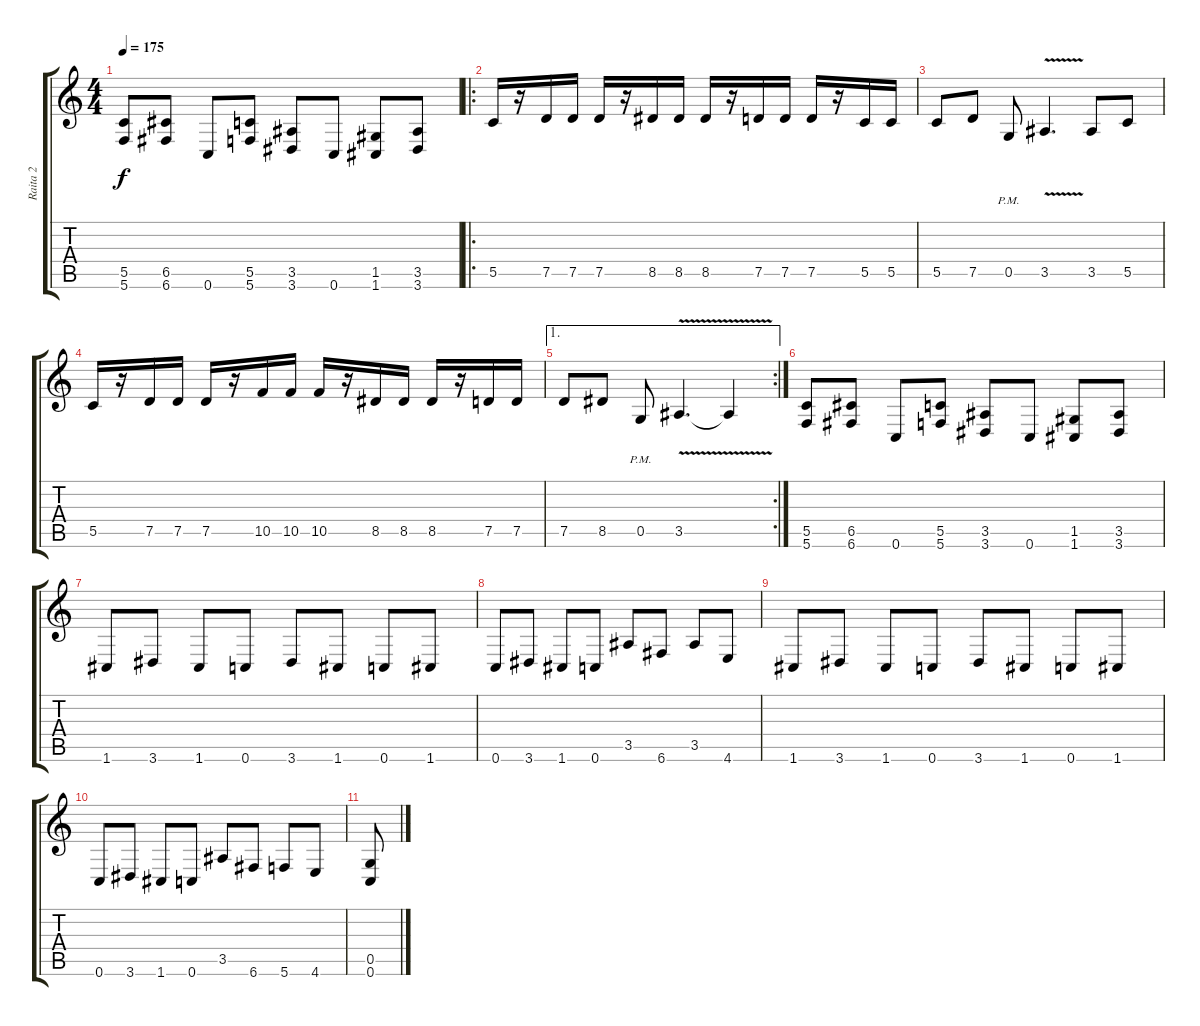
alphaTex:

\track ("Raita 2" "Raita 2") {instrument distortionguitar}
\staff {score tabs}
\tuning (D4 A3 F3 C3 G2 C2) {hide}
\ts (4 4)
\tempo 175
\clef g2
\ks c
(5.5 5.6).8{dy f} (6.5 6.6).8 0.6.8 (5.5 5.6).8 (3.5 3.6).8 0.6.8 (1.5 1.6).8 (3.5 3.6).8 |
\ro
5.5.16 r.16 7.5.16 7.5.16 7.5.16 r.16 8.5.16 8.5.16 8.5.16 r.16 7.5.16 7.5.16 7.5.16 r.16 5.5.16 5.5.16 |
5.5.8 7.5.8 0.5{pm}.8 3.5{v}.4{d} 3.5.8 5.5.8 |
5.5.16 r.16 7.5.16 7.5.16 7.5.16 r.16 10.5.16 10.5.16 10.5.16 r.16 8.5.16 8.5.16 8.5.16 r.16 7.5.16 7.5.16 |
\ae 1
\rc 2
7.5.8 8.5.8 0.5{pm}.8 3.5{v}.4{d} 3.5{t}.4 |
(5.5 5.6).8 (6.5 6.6).8 0.6.8 (5.5 5.6).8 (3.5 3.6).8 0.6.8 (1.5 1.6).8 (3.5 3.6).8 |
1.6.8 3.6.8 1.6.8 0.6.8 3.6.8 1.6.8 0.6.8 1.6.8 |
0.6.8 3.6.8 1.6.8 0.6.8 3.5.8 6.6.8 3.5.8 4.6.8 |
1.6.8 3.6.8 1.6.8 0.6.8 3.6.8 1.6.8 0.6.8 1.6.8 |
0.6.8 3.6.8 1.6.8 0.6.8 3.5.8 6.6.8 5.6.8 4.6.8 |
(0.5 0.6).8
